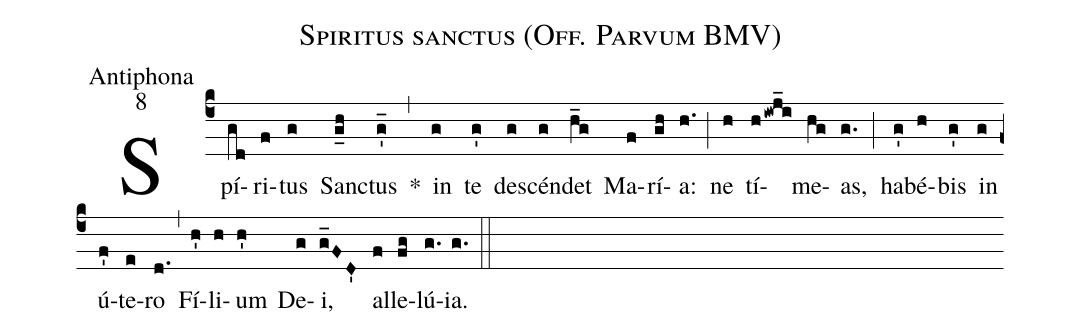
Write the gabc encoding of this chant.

name:Spiritus sanctus (Off. Parvum BMV);
office-part:Antiphona;
mode:8;
%%
(c4) Spí(gd)ri(f)tus(g) San(g_h)ctus(g'_) *(,) in(g) te(g') de(g)scén(g)det(h_g) Ma(f)rí(gh)a:(h.) (;)
ne(h) tí(hiwj_i)me(hg)as,(g.) (;) ha(g')bé(h)bis(g') in(g) ú(f')te(e)ro(d.) (,) Fí(h')li(h)um(h') De(g)i,(g_FD') al(f)le(fg)lú(g.)ia.(g.) (::)
